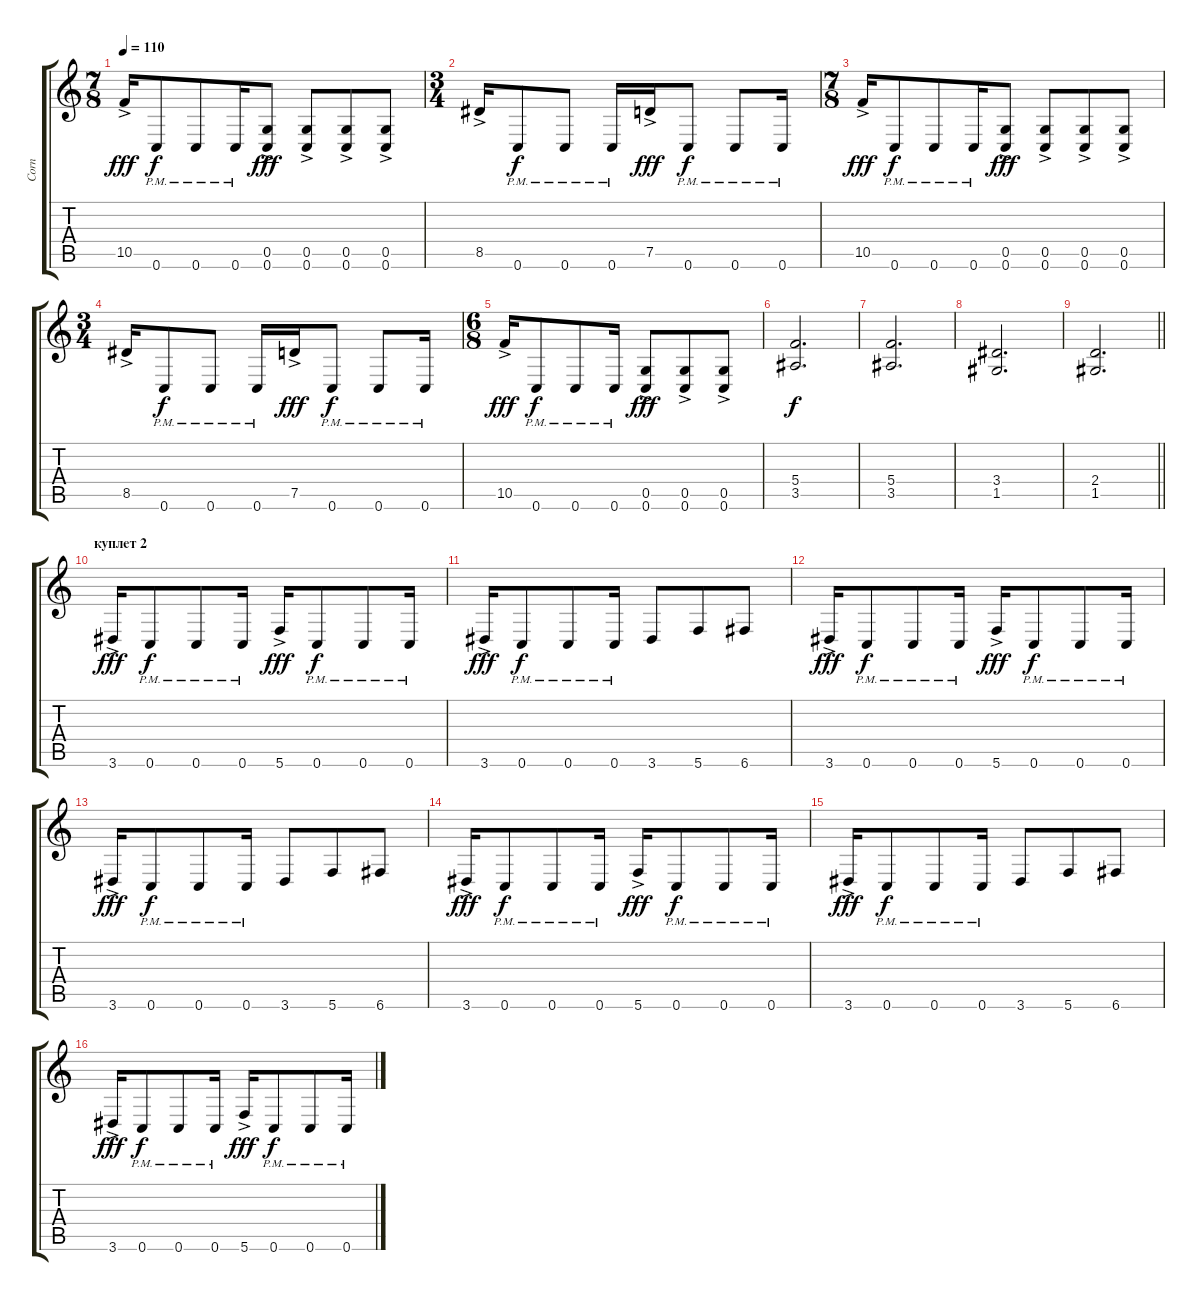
\track ("Corn" "Corn") {instrument distortionguitar}
\staff {score tabs}
\tuning (D4 A3 F3 C3 G2 C2) {hide}
\ts (7 8)
\tempo 110
\clef g2
\ks c
10.5{ac}.16{dy fff} 0.6{pm}.8{dy f} 0.6{pm}.8 0.6{pm}.16 (0.5 0.6{ac}).8{dy fff} (0.5 0.6{ac}).8 (0.5 0.6{ac}).8 (0.5 0.6{ac}).8 |
\ts (3 4)
8.5{ac}.16 0.6{pm}.8{dy f} 0.6{pm}.8 0.6{pm}.16 7.5{ac}.16{dy fff} 0.6{pm}.8{dy f} 0.6{pm}.8 0.6{pm}.16 |
\ts (7 8)
10.5{ac}.16{dy fff} 0.6{pm}.8{dy f} 0.6{pm}.8 0.6{pm}.16 (0.5 0.6{ac}).8{dy fff} (0.5 0.6{ac}).8 (0.5 0.6{ac}).8 (0.5 0.6{ac}).8 |
\ts (3 4)
8.5{ac}.16 0.6{pm}.8{dy f} 0.6{pm}.8 0.6{pm}.16 7.5{ac}.16{dy fff} 0.6{pm}.8{dy f} 0.6{pm}.8 0.6{pm}.16 |
\ts (6 8)
10.5{ac}.16{dy fff} 0.6{pm}.8{dy f} 0.6{pm}.8 0.6{pm}.16 (0.5 0.6{ac}).8{dy fff} (0.5 0.6{ac}).8 (0.5 0.6{ac}).8 |
(5.4 3.5).2{d dy f} |
(5.4 3.5).2{d} |
(3.4 1.5).2{d} |
\barLineRight lightlight
(2.4 1.5).2{d} |
\section ("" "куплет 2")
3.6{ac}.16{dy fff} 0.6{pm}.8{dy f} 0.6{pm}.8 0.6{pm}.16 5.6{ac}.16{dy fff} 0.6{pm}.8{dy f} 0.6{pm}.8 0.6{pm}.16 |
3.6{ac}.16{dy fff} 0.6{pm}.8{dy f} 0.6{pm}.8 0.6{pm}.16 3.6.8 5.6.8 6.6.8 |
3.6{ac}.16{dy fff} 0.6{pm}.8{dy f} 0.6{pm}.8 0.6{pm}.16 5.6{ac}.16{dy fff} 0.6{pm}.8{dy f} 0.6{pm}.8 0.6{pm}.16 |
3.6{ac}.16{dy fff} 0.6{pm}.8{dy f} 0.6{pm}.8 0.6{pm}.16 3.6.8 5.6.8 6.6.8 |
3.6{ac}.16{dy fff} 0.6{pm}.8{dy f} 0.6{pm}.8 0.6{pm}.16 5.6{ac}.16{dy fff} 0.6{pm}.8{dy f} 0.6{pm}.8 0.6{pm}.16 |
3.6{ac}.16{dy fff} 0.6{pm}.8{dy f} 0.6{pm}.8 0.6{pm}.16 3.6.8 5.6.8 6.6.8 |
3.6{ac}.16{dy fff} 0.6{pm}.8{dy f} 0.6{pm}.8 0.6{pm}.16 5.6{ac}.16{dy fff} 0.6{pm}.8{dy f} 0.6{pm}.8 0.6{pm}.16
